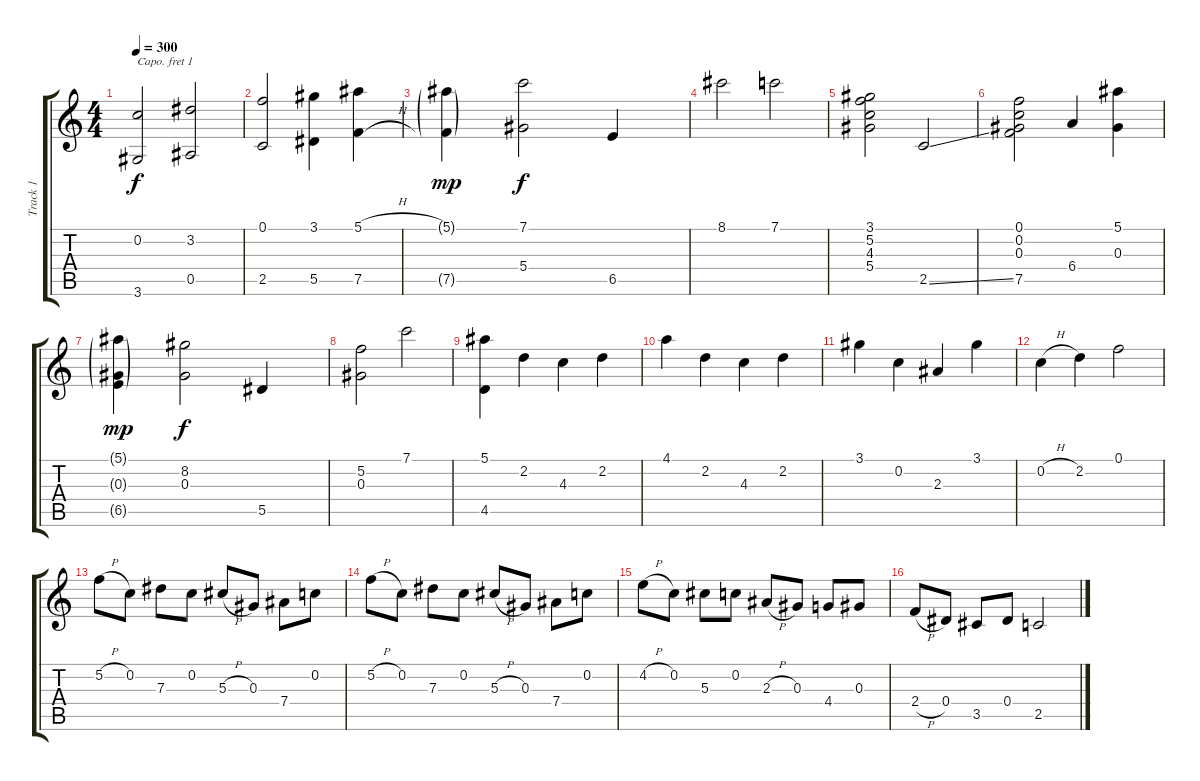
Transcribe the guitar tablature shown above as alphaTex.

\track ("Track 1" "Track 1") {instrument acousticguitarnylon}
\staff {score tabs}
\capo 1
\tuning (E4 B3 G3 D3 A2 E2) {hide}
\ts (4 4)
\tempo 300
\clef g2
\ks c
(0.2 3.6).2{dy f} (3.2 0.5).2 |
(0.1 2.5).2 (3.1 5.5).4 (5.1{h} 7.5{h}).4 |
(5.1{g} 7.5{g}).4{dy mp} (7.1 5.4).2{dy f} 6.5.4 |
8.1.2 7.1.2 |
(3.1 5.2 4.3 5.4).2 2.5{ss}.2 |
(0.1 0.2 0.3 7.5).2 6.4.4 (5.1 0.3).4 |
(5.1{g} 0.3{g} 6.5{g}).4{dy mp} (8.2 0.3).2{dy f} 5.5.4 |
(5.2 0.3).2 7.1.2 |
(5.1 4.5).4 2.2.4 4.3.4 2.2.4 |
4.1.4 2.2.4 4.3.4 2.2.4 |
3.1.4 0.2.4 2.3.4 3.1.4 |
0.2{h}.4 2.2.4 0.1.2 |
5.2{h}.8 0.2.8 7.3.8 0.2.8 5.3{h}.8 0.3.8 7.4.8 0.2.8 |
5.2{h}.8 0.2.8 7.3.8 0.2.8 5.3{h}.8 0.3.8 7.4.8 0.2.8 |
4.2{h}.8 0.2.8 5.3.8 0.2.8 2.3{h}.8 0.3.8 4.4.8 0.3.8 |
2.4{h}.8 0.4.8 3.5.8 0.4.8 2.5.2
